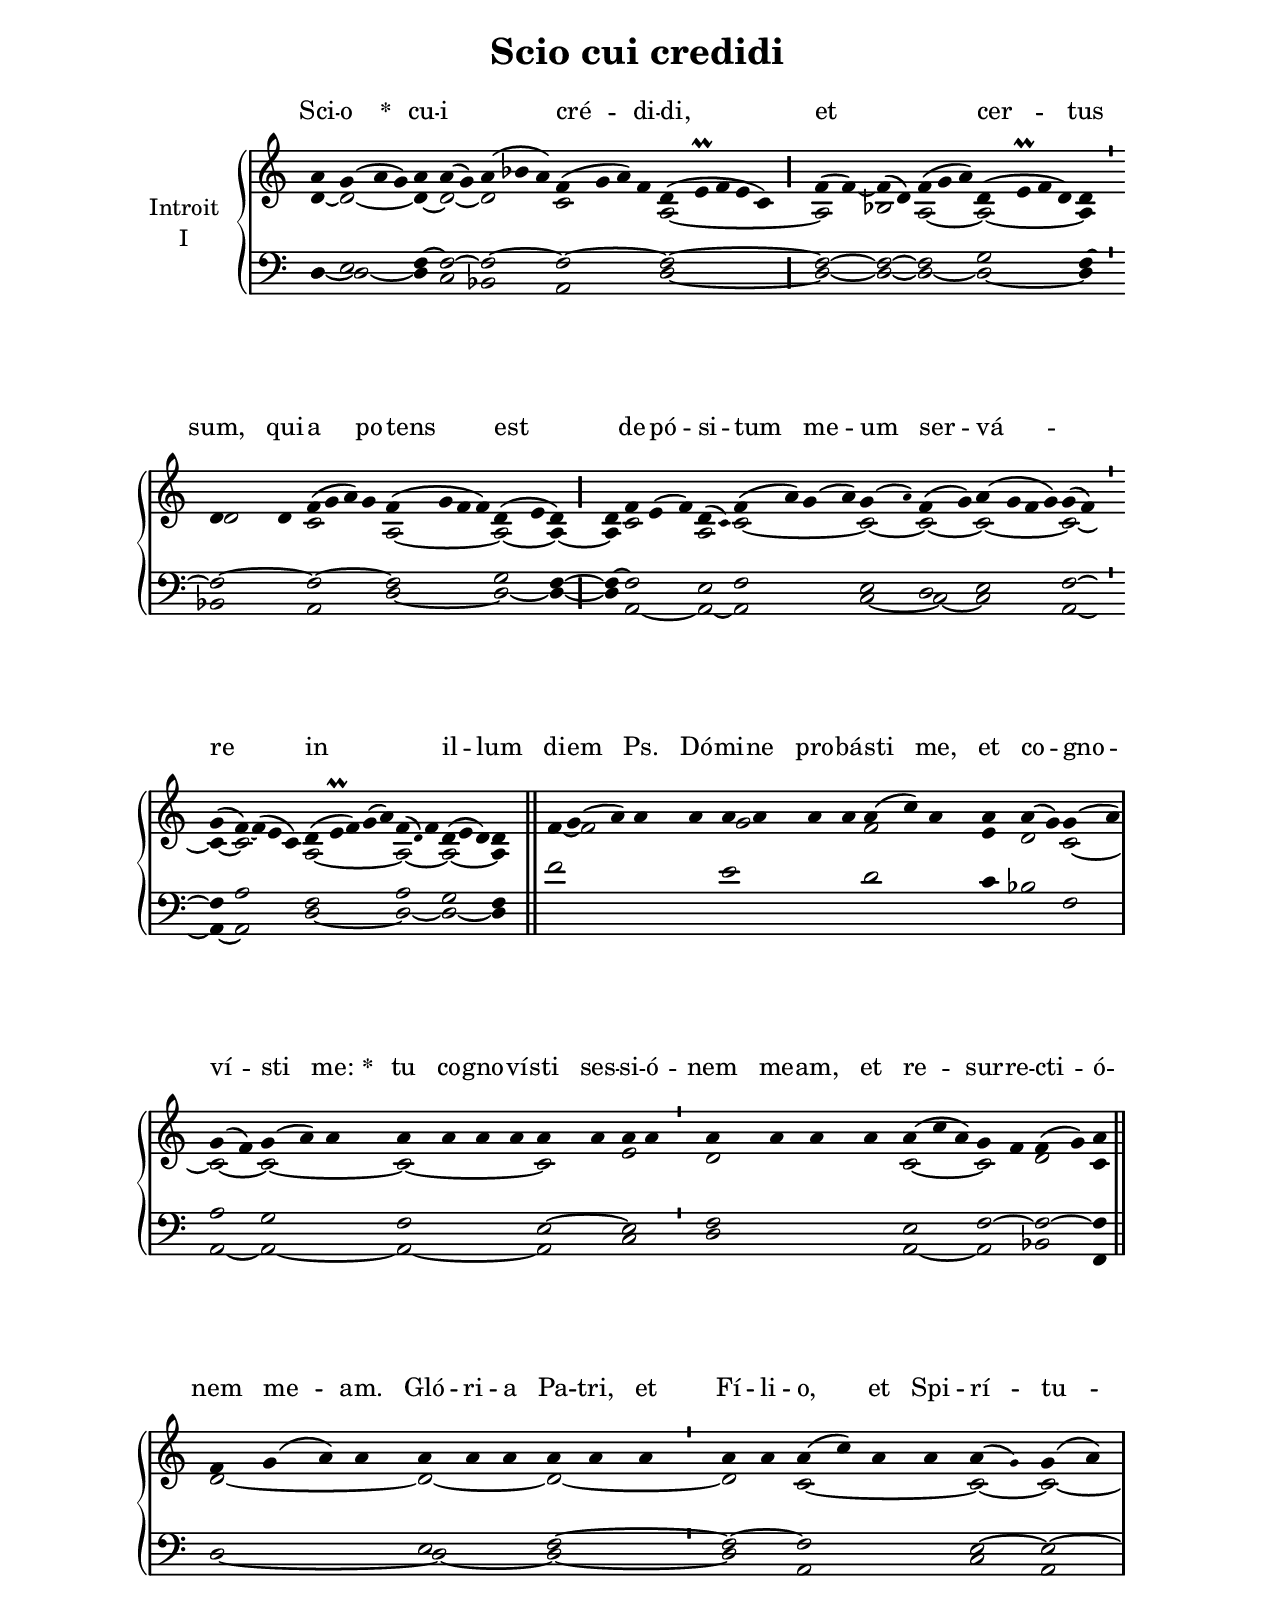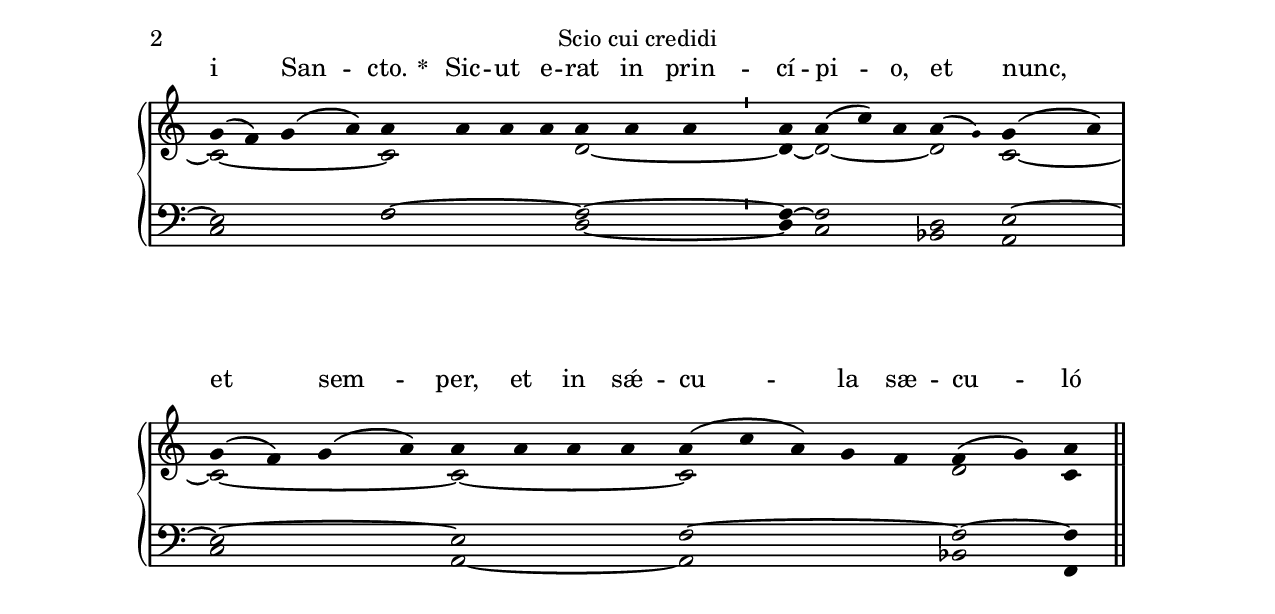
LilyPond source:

\version "2.18"
\include "gregorian.ly"
\include "noh2.ily"


%Page reference: page iii.44
%(volume.page)

global = {
 \key a \minor
 \cadenzaOn 
}

\header {
  title = \markup \center-column {"Scio cui credidi" \vspace #1 }
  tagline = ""
  composer = ""
}

\paper {
 #(include-special-characters)
  oddHeaderMarkup = \markup \fill-line {
    \line {}
    \center-column {
      \on-the-fly #first-page     " "
      \on-the-fly #not-first-page "Scio cui credidi"
    }
    \line { \on-the-fly #print-page-number-check-first \fromproperty #'page:page-number-string }
  }
  evenHeaderMarkup = \markup \fill-line {
    \line { \on-the-fly #print-page-number-check-first \fromproperty #'page:page-number-string }
    \center-column { "Scio cui credidi" }
    \line {}
  }
}

chantText = \lyricmode {
Sci -- o 
\set stanza = " * " cu -- i _ cré -- di -- di, 
et _ cer -- tus sum, qui -- a po -- tens est _ 
de -- pó -- si -- tum me -- um ser -- vá -- _ re in _ _ _ il -- lum di -- em Ps. 
Dó -- mi -- ne pro -- bá -- sti me, et co -- gno -- ví -- sti me: 
\set stanza = " * " 
tu co -- gno -- ví -- sti ses -- si -- ó -- nem me -- am, et re -- sur -- re -- cti -- ó -- nem me -- am. 
Gló -- ri -- a Pa -- tri, et Fí -- li -- o, et Spi -- rí -- tu -- i San -- cto. 
\set stanza = " * " 
Sic -- ut e -- rat in prin -- cí -- pi -- o, et nunc, et sem -- per, 
et in sǽ -- cu -- la sæ -- cu -- ló -- rum. A -- men. }

chantMusic = {
\tieDown   a'4 g'4 ( a'4 g'4)  a'4  a'4 ( g'4) a'4 ( bes'4 a'4) f'4 ( g'4 a'4) f'4 d'4 ( e'\prall f'4 e'4 c'4) \divisioMaior
 f'4 ( f'4) ~ f'4 ( d'4) f'4 ( g'4 a'4) d'4 ( e'\prall f'4 d'4) d'4 \divisioMinima
 d'4 d'4 f'4 ( g'4 a'4) g'4 f'4 ( g'4 f'4 f'4) d'4 ( e'4 d'4) \divisioMaior
 d'4 f'4 e'4 ( f'4) d'4 ( \once \tweak #'font-size #-4 c' ) f'4 ( a'4) g'4 ( a'4) g'4 ( \once \tweak #'font-size #-4 a' ) f'4 ( g'4) a'4 ( g'4 f'4 g'4) g'4 ( f'4) \divisioMinima
 g'4 ( f'4) ~ f'4 ( e'4 c'4) d'4 ( e'\prall f'4) g'4 ( a'4) f'4 ( \once \tweak #'font-size #-4 d' ) f'4 d'4 ( e'4 d'4) d'4 \finalis
 f'4 g'4 ( a'4) a'4 a'4 a'4 a'4 a'4 a'4 a'4 ( c''4) a'4 a'4 a'4 ( g'4) g'4 ( a'4) \divisioMaxima
 g'4 ( f'4) g'4 ( a'4) a'4 a'4 a'4 a'4 a'4 a'4 a'4 a'4 a'4 \divisioMinima
 a'4 a'4 a'4 a'4 a'4 ( c''4 a'4) g'4 f'4 f'4 ( g'4) a'4 \finalis
  f'4 g'4 ( a'4) a'4 a'4 a'4 a'4 a'4 a'4 a'4 \divisioMinima
 a'4 a'4 a'4 ( c''4) a'4 a'4 a'4 ( \once \tweak #'font-size #-4 g' ) g'4 ( a'4) \divisioMaxima
 g'4 ( f'4) g'4 ( a'4) a'4 a'4 a'4 a'4 a'4 a'4 a'4 \divisioMinima
 a'4 a'4 ( c''4) a'4 a'4 ( \once \tweak #'font-size #-4 g' ) g'4 ( a'4) \divisioMaxima
 g'4 ( f'4) g'4 ( a'4) a'4 a'4 a'4 a'4 a'4 ( c''4 a'4) g'4 f'4 f'4 ( g'4) a'4 \finalis

}

altoMusic = {
d'4 ~ d'2*3/2 ~ d'4 ~ d'2 ~ d'2*3/2 c'2*4/2 a2*5/2 ~ \divisioMaior
a2 bes2 a2*3/2 ~ a2*4/2 ~ a4 \divisioMinima
d'2 c'2*4/2 a2*4/2 ~ a2 ~ a4 ~ \divisioMaior
a4 c'2*3/2 a2 c'2*4/2 ~ c'2 ~ c'2 ~ c'2*4/2 ~ c'2 ~ \divisioMinima
c'4 ~ c'2*4/2 a2*5/2 ~ a2*3/2 ~ a2*3/2 ~ a4 \finalis
f'4 ~ f'2*4/2 g'2*4/2 f'2*3/2 e'4 d'2 c'2 ~ \divisioMaxima
c'2 ~ c'2*3/2 ~ c'2*4/2 ~ c'2 e'2 \divisioMinima
d'2*4/2 c'2*3/2 ~ c'2 d'2 c'4 d'2*4/2 ~ d'2*3/2 ~ d'2*3/2 ~ \divisioMinima
d'2 c'2*4/2 ~ c'2 ~ c'2 ~ \divisioMaxima
c'2*4/2 ~ c'2*4/2 d'2*3/2 ~ \divisioMinima
d'4 ~ d'2*3/2 ~ d'2 c'2 ~ \divisioMaxima
c'2*4/2 ~ c'2*4/2 ~ c'2*5/2 d'2 c'4 \finalis
}

tenorMusic = {
d4 e2*3/2 f4 ~ f2 ~ f2*3/2 ~ f2*4/2 ~ f2*5/2 ~ \divisioMaior
f2 ~ f2 ~ f2*3/2 g2*4/2 f4 ~ \divisioMinima
f2 ~ f2*4/2 ~ f2*4/2 g2 f4 ~ \divisioMaior
f4 ~ f2*3/2 e2 f2*4/2 e2 d2 e2*4/2 f2 ~ \divisioMinima
f4 a2*4/2 f2*5/2 a2*3/2 g2*3/2 f4 \finalis
f'2*5/2 e'2*4/2 d'2*3/2 c'4 bes2 f2 \divisioMaxima
a2 g2*3/2 f2*4/2 e2 ~ e2 \divisioMinima
f2*4/2 e2*3/2 f2 ~ f2 ~ f4 r2*4/2 e2*3/2 f2*3/2 ~ \divisioMinima
f2 ~ f2*4/2 e2 ~ e2 ~ \divisioMaxima
e2*4/2 f2*4/2 ~ f2*3/2 ~ \divisioMinima
f4 ~ f2*3/2 d2 e2 ~ \divisioMaxima
e2*4/2 ~ e2*4/2 f2*5/2 ~ f2 ~ f4 \finalis
}

bassMusic = {
d4 ~ d2*3/2 ~ d4 c2 bes,2*3/2 a,2*4/2 d2*5/2 ~ \divisioMaior
d2 ~ d2 ~ d2*3/2 ~ d2*4/2 ~ d4 \divisioMinima
bes,2 a,2*4/2 d2*4/2 ~ d2 ~ d4 ~ \divisioMaior
d4 a,2*3/2 ~ a,2 ~ a,2*4/2 c2 ~ c2 ~ c2*4/2 a,2 ~ \divisioMinima
a,4 ~ a,2*4/2 d2*5/2 ~ d2*3/2 ~ d2*3/2 ~ d4 \finalis
r2*17/2 \divisioMaxima
a,2 ~ a,2*3/2 ~ a,2*4/2 ~ a,2 c2 \divisioMinima
d2*4/2 a,2*3/2 ~ a,2 bes,2 f,4 d2*4/2 ~ d2*3/2 ~ d2*3/2 ~ \divisioMinima
d2 a,2*4/2 c2 a,2 \divisioMaxima
c2*4/2 f2*4/2 d2*3/2 ~ \divisioMinima
d4 c2*3/2 bes,2 a,2 \divisioMaxima
c2*4/2 a,2*4/2 ~ a,2*5/2 bes,2 f,4 \finalis
}

voiceLines = {
\voiceLineStyle


}

\score{
  <<
    \new GrandStaff <<
      \set GrandStaff.autoBeaming = ##f
      \set GrandStaff.instrumentName = \markup \center-column {
        "Introit"
        "I"
      }
      \new Staff = up <<
        \new Voice = "chant" {
          \voiceOne \global \chantMusic
        }
        \new Voice {
          \voiceTwo \global \altoMusic
        }
      >>

      \new Staff = down <<
        \clef bass
        \new Voice {
          \voiceOne \global \tenorMusic
        }
        \new Voice {
          \voiceTwo \global \bassMusic
        }
	\new Voice {
        \voiceThree \global \voiceLines
        }
      >>
    >>
    \new Lyrics \lyricsto chant {
      \chantText
    }
  >>
  \layout{
  }
  \midi{
    \tempo 4 = 125
  }
}
